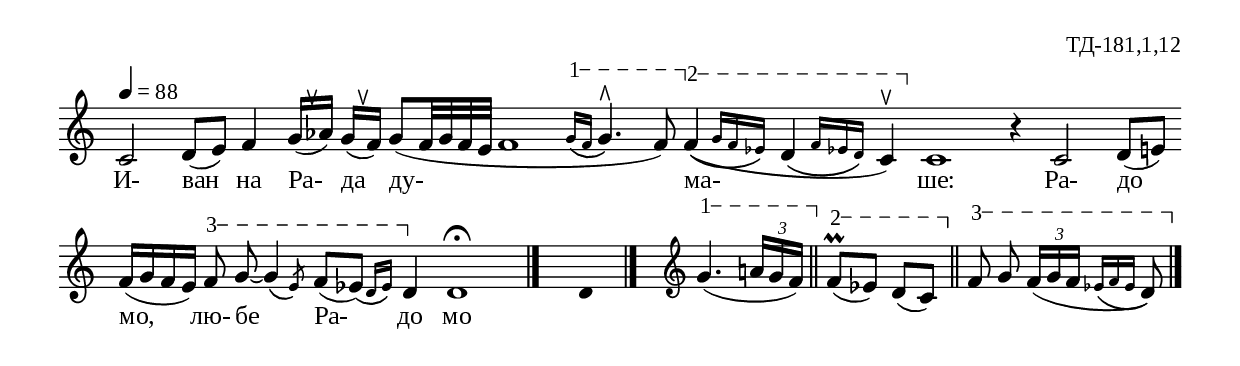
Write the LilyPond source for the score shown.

%{
td_181_1_12
%}

\include "td-preamble.ly"

\score {
\relative c' {
\tempo 4 = 88
\cadenzaOn
c2 d8[( e]) f4 g16[( s^\ltoe aes]) g[( s^\ltoe f]) g8[( f32 g f e] f1 
\varA
\grace { g16\startTextSpan[\( f] } g4.^\rtoe\) f8\stopTextSpan)
\varB
\afterGrace f4\startTextSpan(\( { g16[ f ees!]\) } 
\afterGrace d4\( { f16[ ees! d]\) } c4\stopTextSpan^\ltoe)
\bar ""
c1 r4 \bar "" c2 d8[( e]) \bar "" f16[( g f e]) \bar ""
\varC
f8\startTextSpan g\noBeam~ \afterGrace g4\( { \stdB e8\) \stdE } 
f[( \afterGrace ees])\( { d16[ ees\stopTextSpan]\) } 
d4 d1\fermata
 \bar "|." 
s4 \fixB d \fixC
 \bar "|." 
 s16 \clef treble
 \varA
 g4.\startTextSpan( \times 2/3 { a16[ g f\stopTextSpan]) } \bar "||"
 \varB
 f8\startTextSpan[\prall( ees!]) d[( c\stopTextSpan]) \bar "||"
 \varC
 f8\startTextSpan g\noBeam \times 2/3 { f16[( g f] } \grace { ees!16[\( f ees] } d8\stopTextSpan\))  
 \bar "|."  
}
\addlyrics { И- ван на Ра- да ду- ма- ше: Ра- до мо, лю- бе Ра- до мо }
%
\layout {
   \context { 
	    \Staff \remove "Time_signature_engraver" } 
  indent = #0
  line-width = 190\mm
  ragged-right=##f
}
%
\midi { 
	\context {
		\Score tempoWholesPerMinute = #(ly:make-moment 88 4)
		}
	}
}
%
\header{
  opus = "ТД-181,1,12"
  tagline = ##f
}


